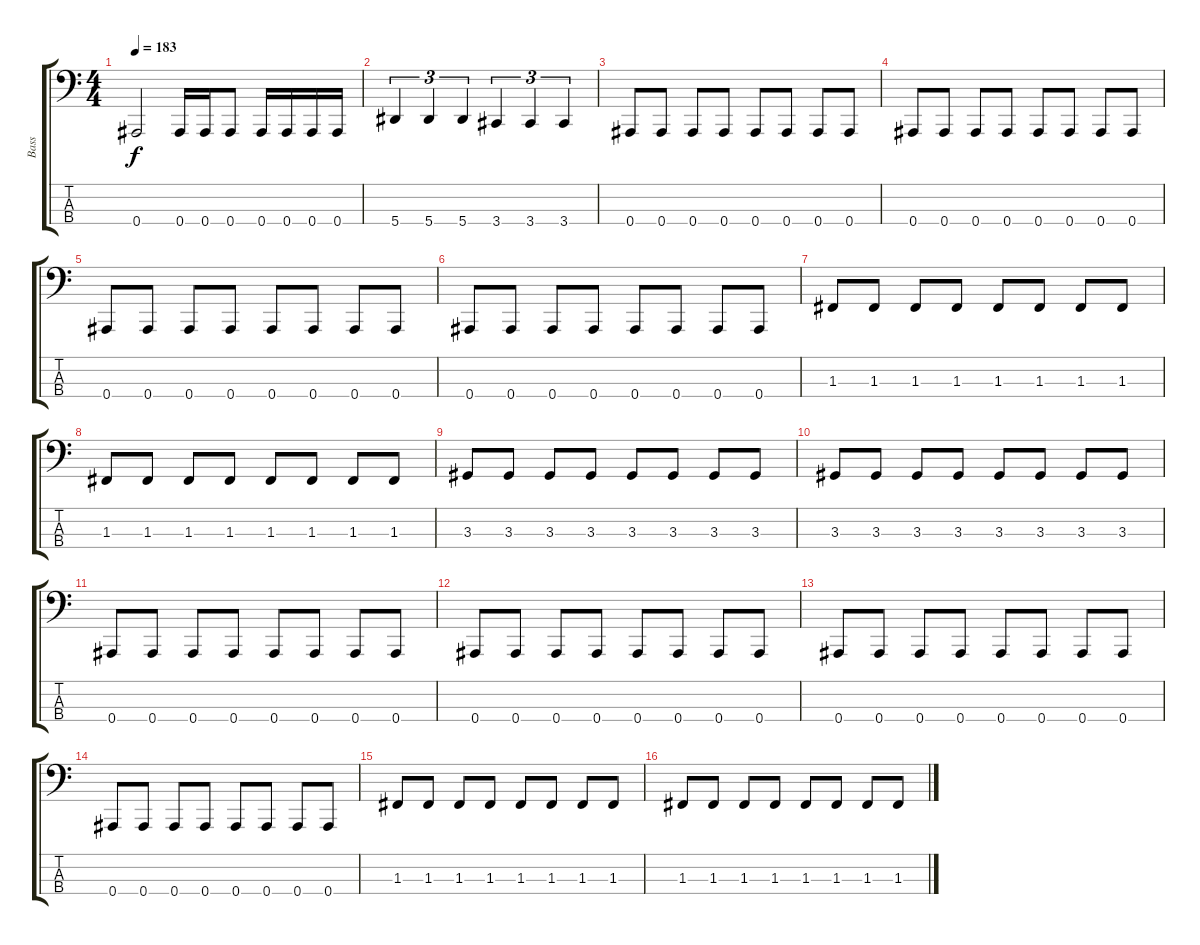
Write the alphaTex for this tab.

\track ("Bass" "Bass") {instrument electricbasspick}
\staff {score tabs}
\tuning (Eb2 Bb1 F1 Bb0) {hide}
\ts (4 4)
\tempo 183
\clef f4
\ks c
0.4.2{dy f} 0.4.16 0.4.16 0.4.8 0.4.16 0.4.16 0.4.16 0.4.16 |
5.4.4{tu (3 2)} 5.4.4{tu (3 2)} 5.4.4{tu (3 2)} 3.4.4{tu (3 2)} 3.4.4{tu (3 2)} 3.4.4{tu (3 2)} |
0.4.8 0.4.8 0.4.8 0.4.8 0.4.8 0.4.8 0.4.8 0.4.8 |
0.4.8 0.4.8 0.4.8 0.4.8 0.4.8 0.4.8 0.4.8 0.4.8 |
0.4.8 0.4.8 0.4.8 0.4.8 0.4.8 0.4.8 0.4.8 0.4.8 |
0.4.8 0.4.8 0.4.8 0.4.8 0.4.8 0.4.8 0.4.8 0.4.8 |
1.3.8 1.3.8 1.3.8 1.3.8 1.3.8 1.3.8 1.3.8 1.3.8 |
1.3.8 1.3.8 1.3.8 1.3.8 1.3.8 1.3.8 1.3.8 1.3.8 |
3.3.8 3.3.8 3.3.8 3.3.8 3.3.8 3.3.8 3.3.8 3.3.8 |
3.3.8 3.3.8 3.3.8 3.3.8 3.3.8 3.3.8 3.3.8 3.3.8 |
0.4.8 0.4.8 0.4.8 0.4.8 0.4.8 0.4.8 0.4.8 0.4.8 |
0.4.8 0.4.8 0.4.8 0.4.8 0.4.8 0.4.8 0.4.8 0.4.8 |
0.4.8 0.4.8 0.4.8 0.4.8 0.4.8 0.4.8 0.4.8 0.4.8 |
0.4.8 0.4.8 0.4.8 0.4.8 0.4.8 0.4.8 0.4.8 0.4.8 |
1.3.8 1.3.8 1.3.8 1.3.8 1.3.8 1.3.8 1.3.8 1.3.8 |
1.3.8 1.3.8 1.3.8 1.3.8 1.3.8 1.3.8 1.3.8 1.3.8
